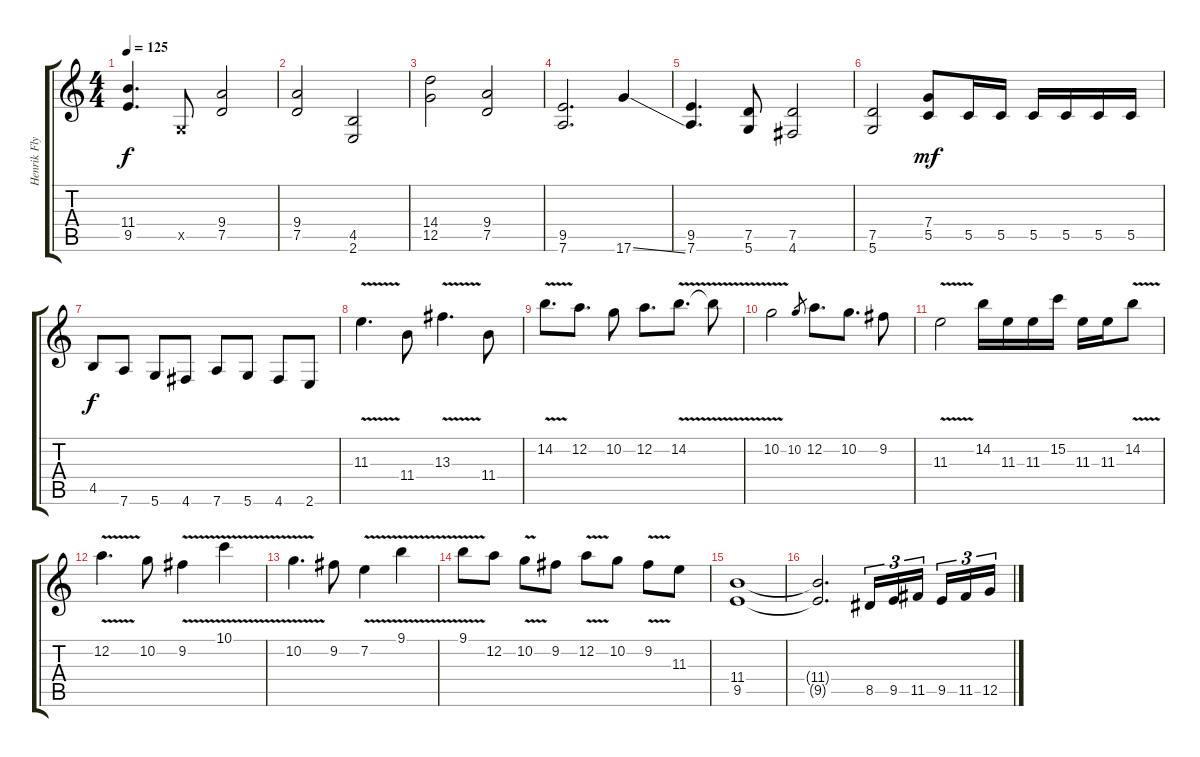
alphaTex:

\track ("Henrik Flyman Lead " "Henrik Fly") {instrument distortionguitar}
\staff {score tabs}
\tuning (D4 A3 F3 C3 G2 D2) {hide}
\ts (4 4)
\tempo 125
\clef g2
\ks c
(11.4 9.5).4{d dy f} 0.5{x}.8 (9.4 7.5).2 |
(9.4 7.5).2 (4.5 2.6).2 |
(14.4 12.5).2 (9.4 7.5).2 |
(9.5 7.6).2{d} 17.6{ss}.4 |
(9.5 7.6).4{d} (7.5 5.6).8 (7.5 4.6).2 |
(7.5 5.6).2 (7.4 5.5).8{dy mf} 5.5.16 5.5.16 5.5.16 5.5.16 5.5.16 5.5.16 |
4.5.8{dy f} 7.6.8 5.6.8 4.6.8 7.6.8 5.6.8 4.6.8 2.6.8 |
11.3{v}.4{d} 11.4.8 13.3{v}.4{d} 11.4.8 |
14.2{v}.8{d} 12.2.8{d} 10.2.8 12.2.8{d} 14.2{v}.8{d} 14.2{t}.8 |
10.2{v}.2 10.2.8{gr} 12.2.8{d} 10.2.8{d} 9.2.8 |
11.3{v}.2 14.2.16 11.3.16 11.3.16 15.2.16 11.3.16 11.3.16 14.2{v}.8 |
12.2{v}.4{d} 10.2.8 9.2{v}.4 10.1{v}.4 |
10.2{v}.4{d} 9.2.8 7.2{v}.4 9.1{v}.4 |
9.1{v}.8 12.2.8 10.2{v}.8 9.2.8 12.2{v}.8 10.2.8 9.2{v}.8 11.3.8 |
(11.4 9.5).1 |
(11.4{t} 9.5{t}).2{d} 8.5.16{tu (3 2)} 9.5.16{tu (3 2)} 11.5.16{tu (3 2)} 9.5.16{tu (3 2)} 11.5.16{tu (3 2)} 12.5.16{tu (3 2)}
